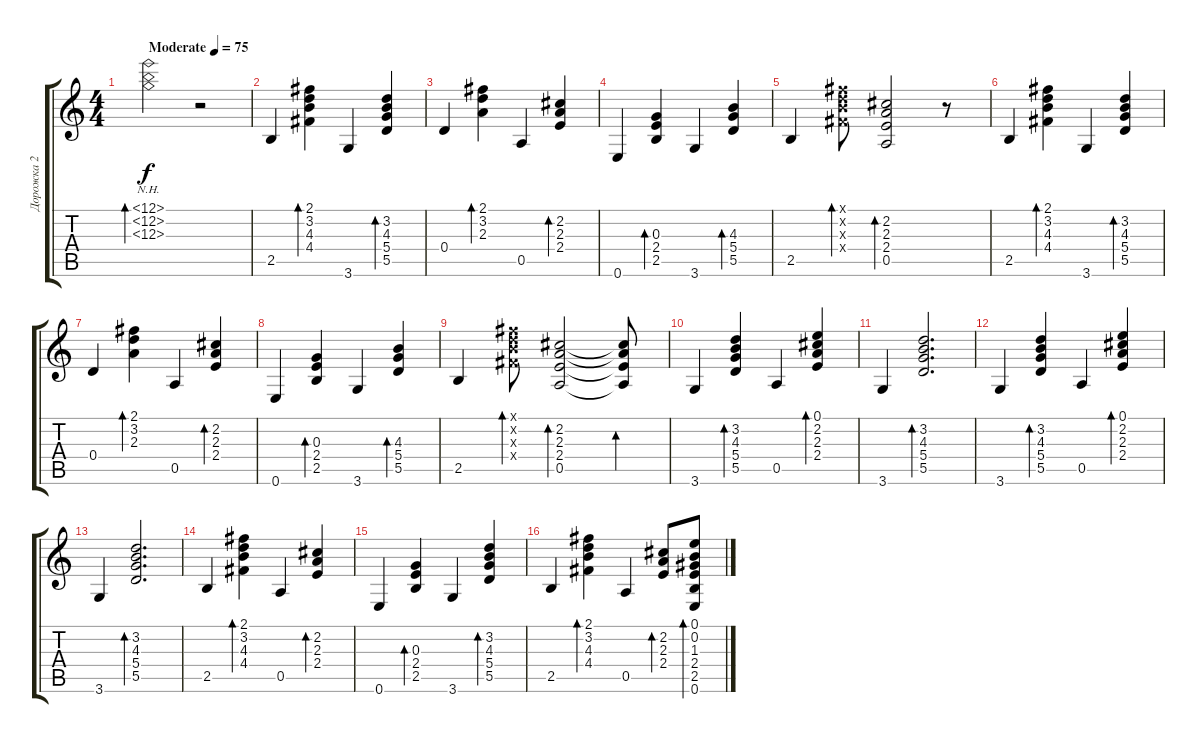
\track ("Дорожка 2" "Дорожка 2") {instrument acousticguitarsteel}
\staff {score tabs}
\tuning (E4 B3 G3 D3 A2 E2) {hide}
\ts (4 4)
\tempo (75 "Moderate")
\clef g2
\ks c
(12.1{nh} 12.2{nh} 12.3{nh}).2{bd 120 dy f instrument acousticguitarsteel} r.2 |
2.5.4 (2.1 3.2 4.3 4.4).4{bd 120} 3.6.4 (3.2 4.3 5.4 5.5).4{bd 120} |
0.4.4 (2.1 3.2 2.3).4{bd 120} 0.5.4 (2.2 2.3 2.4).4{bd 120} |
0.6.4 (0.3 2.4 2.5).4{bd 120} 3.6.4 (4.3 5.4 5.5).4{bd 120} |
2.5.4 (2.1{x} 3.2{x} 4.3{x} 4.4{x}).8{bd 120} (2.2 2.3 2.4 0.5).2{bd 30} r.8 |
2.5.4 (2.1 3.2 4.3 4.4).4{bd 120} 3.6.4 (3.2 4.3 5.4 5.5).4{bd 120} |
0.4.4 (2.1 3.2 2.3).4{bd 120} 0.5.4 (2.2 2.3 2.4).4{bd 120} |
0.6.4 (0.3 2.4 2.5).4{bd 120} 3.6.4 (4.3 5.4 5.5).4{bd 120} |
2.5.4 (2.1{x} 3.2{x} 4.3{x} 4.4{x}).8{bd 120} (2.2 2.3 2.4 0.5).2{bd 30} (2.2{t} 2.3{t} 2.4{t} 0.5{t}).8{bd 30} |
3.6.4 (3.2 4.3 5.4 5.5).4{bd 120} 0.5.4 (0.1 2.2 2.3 2.4).4{bd 120} |
3.6.4 (3.2 4.3 5.4 5.5).2{d bd 120} |
3.6.4 (3.2 4.3 5.4 5.5).4{bd 120} 0.5.4 (0.1 2.2 2.3 2.4).4{bd 120} |
3.6.4 (3.2 4.3 5.4 5.5).2{d bd 120} |
2.5.4 (2.1 3.2 4.3 4.4).4{bd 120} 0.5.4 (2.2 2.3 2.4).4{bd 120} |
0.6.4 (0.3 2.4 2.5).4{bd 120} 3.6.4 (3.2 4.3 5.4 5.5).4{bd 120} |
2.5.4 (2.1 3.2 4.3 4.4).4{bd 120} 0.5.4 (2.2 2.3 2.4).8{bd 60} (0.1 0.2 1.3 2.4 2.5 0.6).8{bd 30}
